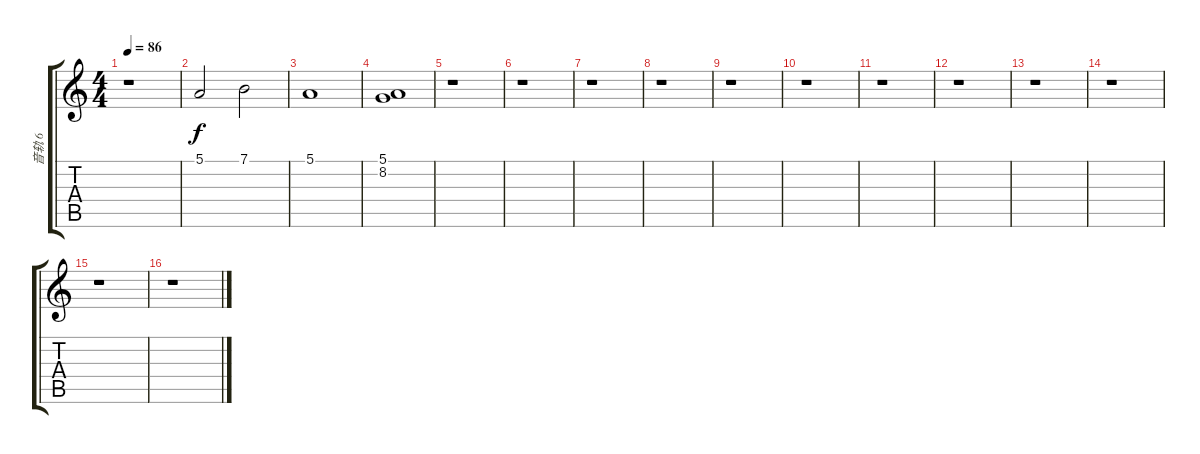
\track ("音轨 6" "音轨 6") {instrument tremolostrings}
\staff {score tabs}
\tuning (E4 B3 G3 D3 A2 E2) {hide}
\ts (4 4)
\tempo 86
\clef g2
\ks c
r.1{dy f} |
5.1.2 7.1.2 |
5.1.1 |
(5.1 8.2).1 |
r.1 |
r.1 |
r.1 |
r.1 |
r.1 |
r.1 |
r.1 |
r.1 |
r.1 |
r.1 |
r.1 |
r.1
